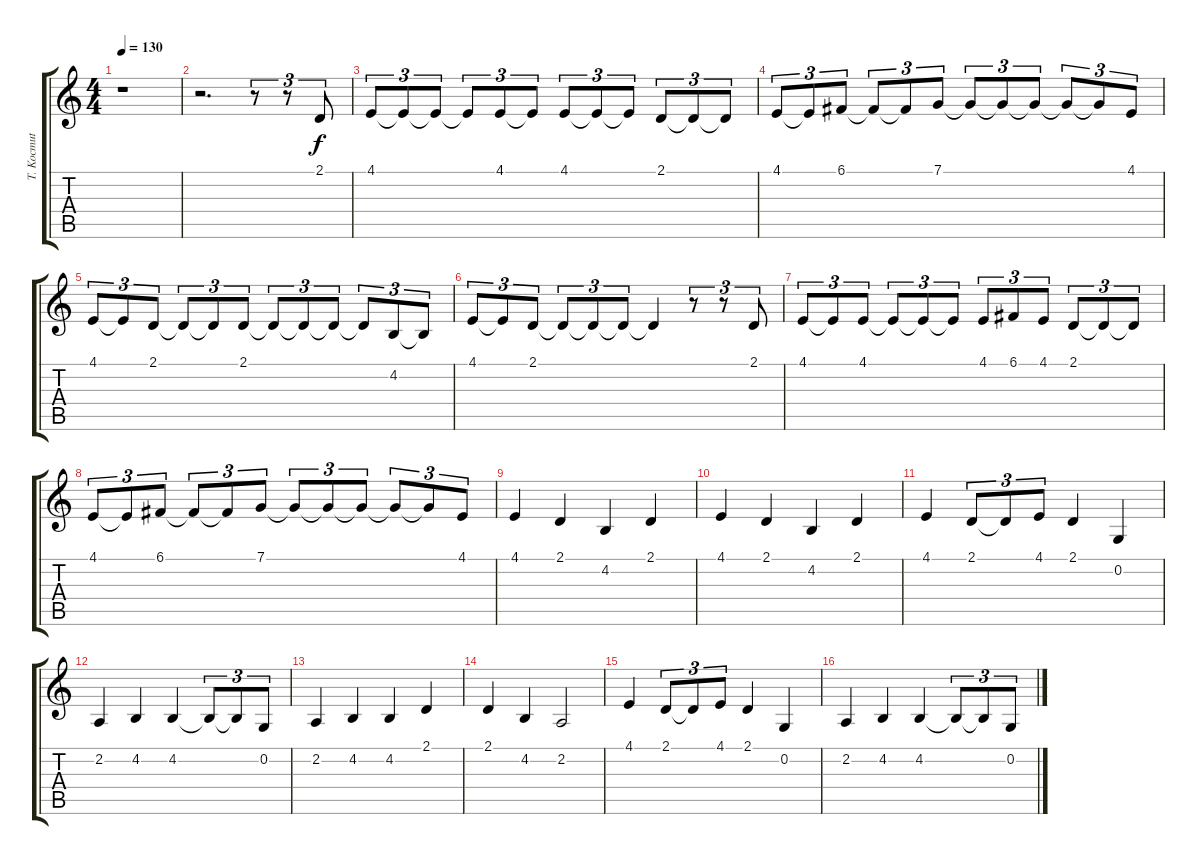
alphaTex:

\track (" T. Kocmut (clean vocals)" " T. Kocmut") {instrument cello}
\staff {score tabs}
\tuning (C4 G3 Eb3 Bb2 F2 C2) {hide}
\ts (4 4)
\tempo 130
\clef g2
\ks c
r.1{dy mf} |
r.2{d} r.8{tu (3 2)} r.8{tu (3 2)} 2.1.8{tu (3 2) dy f} |
4.1.8{tu (3 2)} 4.1{t}.8{tu (3 2)} 4.1{t}.8{tu (3 2)} 4.1{t}.8{tu (3 2)} 4.1.8{tu (3 2)} 4.1{t}.8{tu (3 2)} 4.1.8{tu (3 2)} 4.1{t}.8{tu (3 2)} 4.1{t}.8{tu (3 2)} 2.1.8{tu (3 2)} 2.1{t}.8{tu (3 2)} 2.1{t}.8{tu (3 2)} |
4.1.8{tu (3 2)} 4.1{t}.8{tu (3 2)} 6.1.8{tu (3 2)} 6.1{t}.8{tu (3 2)} 6.1{t}.8{tu (3 2)} 7.1.8{tu (3 2)} 7.1{t}.8{tu (3 2)} 7.1{t}.8{tu (3 2)} 7.1{t}.8{tu (3 2)} 7.1{t}.8{tu (3 2)} 7.1{t}.8{tu (3 2)} 4.1.8{tu (3 2)} |
4.1.8{tu (3 2)} 4.1{t}.8{tu (3 2)} 2.1.8{tu (3 2)} 2.1{t}.8{tu (3 2)} 2.1{t}.8{tu (3 2)} 2.1.8{tu (3 2)} 2.1{t}.8{tu (3 2)} 2.1{t}.8{tu (3 2)} 2.1{t}.8{tu (3 2)} 2.1{t}.8{tu (3 2)} 4.2.8{tu (3 2)} 4.2{t}.8{tu (3 2)} |
4.1.8{tu (3 2)} 4.1{t}.8{tu (3 2)} 2.1.8{tu (3 2)} 2.1{t}.8{tu (3 2)} 2.1{t}.8{tu (3 2)} 2.1{t}.8{tu (3 2)} 2.1{t}.4 r.8{tu (3 2)} r.8{tu (3 2)} 2.1.8{tu (3 2)} |
4.1.8{tu (3 2)} 4.1{t}.8{tu (3 2)} 4.1.8{tu (3 2)} 4.1{t}.8{tu (3 2)} 4.1{t}.8{tu (3 2)} 4.1{t}.8{tu (3 2)} 4.1.8{tu (3 2)} 6.1.8{tu (3 2)} 4.1.8{tu (3 2)} 2.1.8{tu (3 2)} 2.1{t}.8{tu (3 2)} 2.1{t}.8{tu (3 2)} |
4.1.8{tu (3 2)} 4.1{t}.8{tu (3 2)} 6.1.8{tu (3 2)} 6.1{t}.8{tu (3 2)} 6.1{t}.8{tu (3 2)} 7.1.8{tu (3 2)} 7.1{t}.8{tu (3 2)} 7.1{t}.8{tu (3 2)} 7.1{t}.8{tu (3 2)} 7.1{t}.8{tu (3 2)} 7.1{t}.8{tu (3 2)} 4.1.8{tu (3 2)} |
4.1.4 2.1.4 4.2.4 2.1.4 |
4.1.4 2.1.4 4.2.4 2.1.4 |
4.1.4 2.1.8{tu (3 2)} 2.1{t}.8{tu (3 2)} 4.1.8{tu (3 2)} 2.1.4 0.2.4 |
2.2.4 4.2.4 4.2.4 4.2{t}.8{tu (3 2)} 4.2{t}.8{tu (3 2)} 0.2.8{tu (3 2)} |
2.2.4 4.2.4 4.2.4 2.1.4 |
2.1.4 4.2.4 2.2.2 |
4.1.4 2.1.8{tu (3 2)} 2.1{t}.8{tu (3 2)} 4.1.8{tu (3 2)} 2.1.4 0.2.4 |
2.2.4 4.2.4 4.2.4 4.2{t}.8{tu (3 2)} 4.2{t}.8{tu (3 2)} 0.2.8{tu (3 2)}
